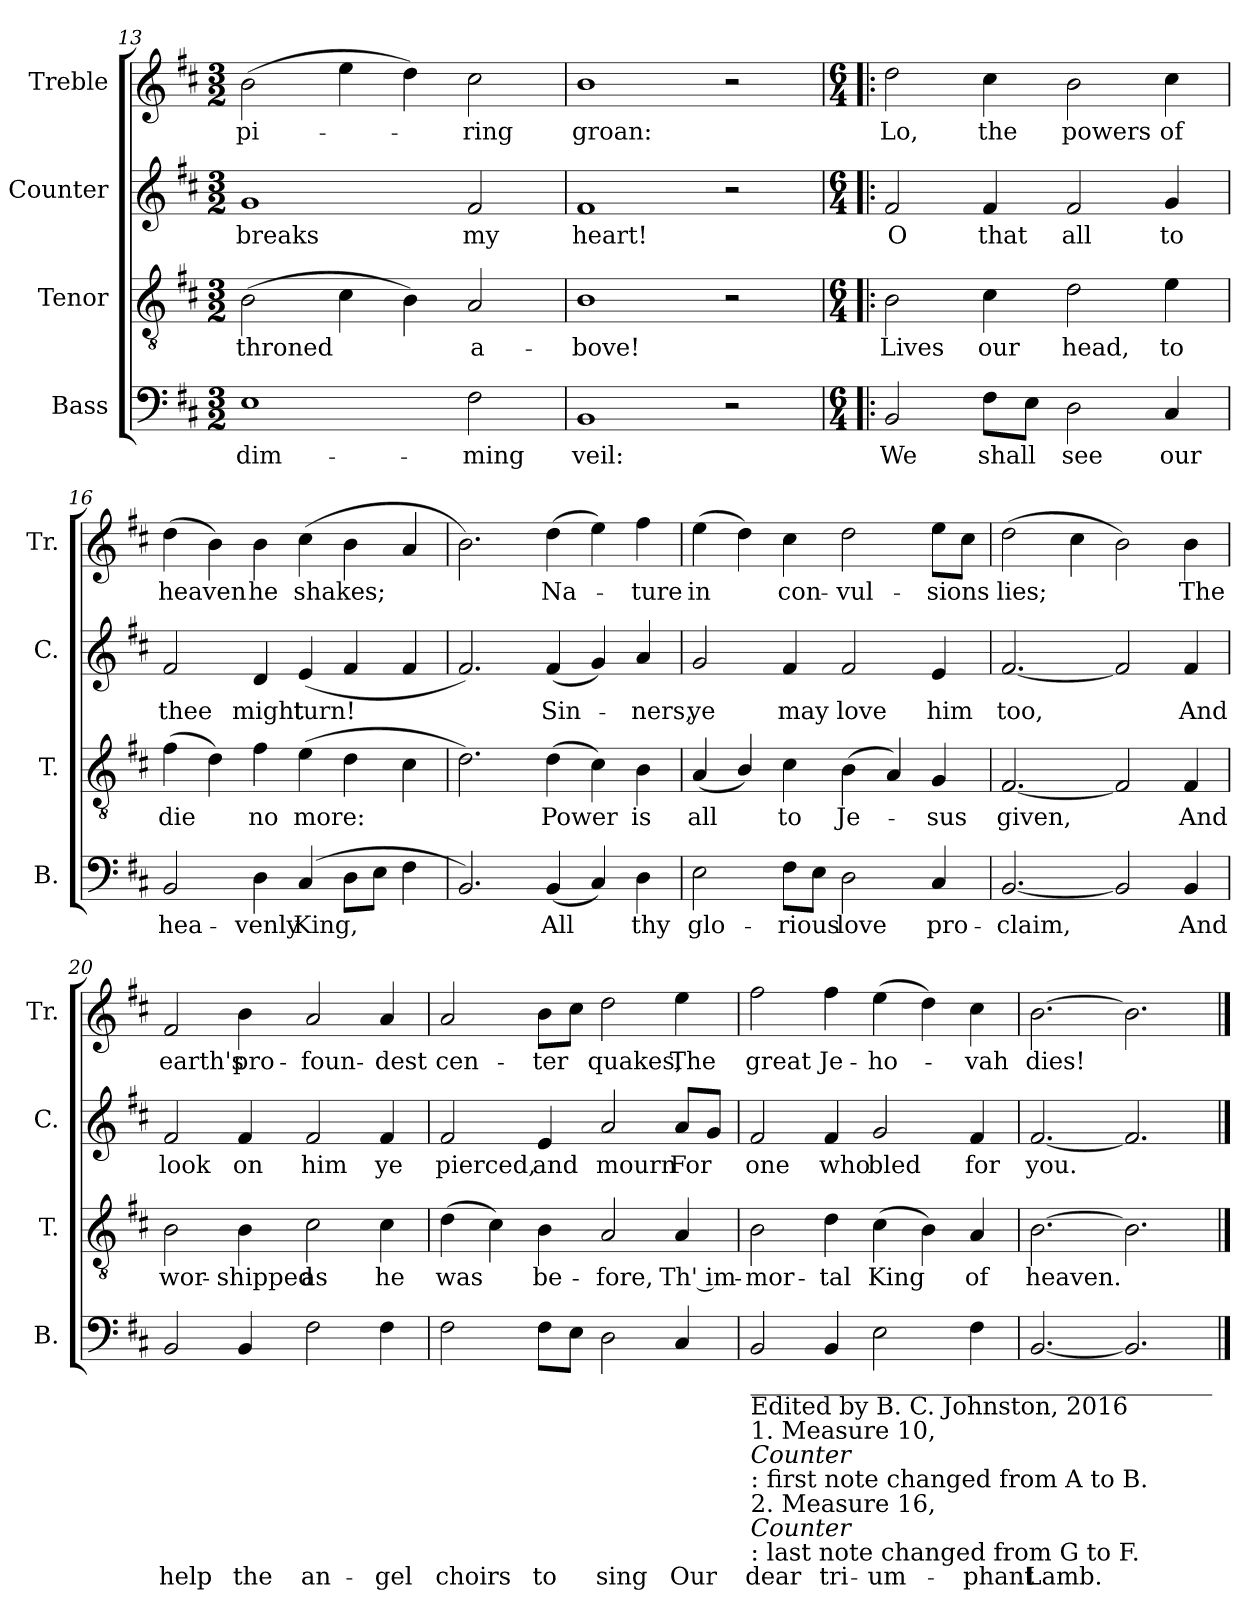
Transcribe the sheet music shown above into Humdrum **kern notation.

**kern	**text	**kern	**text	**kern	**text	**kern	**text
*part4	*part4	*part3	*part3	*part2	*part2	*part1	*part1
*staff4	*staff4	*staff3	*staff3	*staff2	*staff2	*staff1	*staff1
*I"Bass	*	*I"Tenor	*	*I"Counter	*	*I"Treble	*
*I'B.	*	*I'T.	*	*I'C.	*	*I'Tr.	*
*clefF4	*	*clefGv2	*	*clefG2	*	*clefG2	*
*k[f#c#]	*	*k[f#c#]	*	*k[f#c#]	*	*k[f#c#]	*
*M3/2	*	*M3/2	*	*M3/2	*	*M3/2	*
=13	=13	=13	=13	=13	=13	=13	=13
1E	dim-	(2B\	-throned	1g	breaks	(2b\	-pi-
.	.	4c#\	.	.	.	4ee\	.
.	.	4B\)	.	.	.	4dd\)	.
2F#\	-ming	2A/	a-	2f#/	my	2cc#\	-ring
=14	=14	=14	=14	=14	=14	=14	=14
1BB	veil:	1B	-bove!	1f#	heart!	1b	groan:
2r	.	2r	.	2r	.	2r	.
=15!|:	=15!|:	=15!|:	=15!|:	=15!|:	=15!|:	=15!|:	=15!|:
*M6/4	*	*M6/4	*	*M6/4	*	*M6/4	*
2BB/	We	2B\	Lives	2f#/	O	2dd\	Lo,
8F#\L	shall	4c#\	our	4f#/	that	4cc#\	the
8E\J	.	.	.	.	.	.	.
2D\	see	2d\	head,	2f#/	all	2b\	powers
4C#/	our	4e\	to	4g/	to	4cc#\	of
!!LO:LB:g=z
=16	=16	=16	=16	=16	=16	=16	=16
2BB/	hea-	(4f#\	die	2f#/	thee	(4dd\	heaven
.	.	4d\)	.	.	.	4b\)	.
4D\	-venly	4f#\	no	4d/	might	4b\	he
(4C#/	King,	(4e\	more:	(4e/	turn!	(4cc#\	shakes;
8D\L	.	4d\	.	4f#/	.	4b\	.
8E\J	.	.	.	.	.	.	.
4F#\	.	4c#\	.	4f#/	.	4a/	.
=17	=17	=17	=17	=17	=17	=17	=17
2.BB/)	.	2.d\)	.	2.f#/)	.	2.b\)	.
(4BB/	All	(4d\	Power	(4f#/	Sin-	(4dd\	Na-
4C#/)	.	4c#\)	.	4g/)	.	4ee\)	.
4D\	thy	4B\	is	4a/	-ners,	4ff#\	-ture
=18	=18	=18	=18	=18	=18	=18	=18
2E\	glo-	(4A/	all	2g/	ye	(4ee\	in
.	.	4B/)	.	.	.	4dd\)	.
8F#\L	-rious	4c#\	to	4f#/	may	4cc#\	con-
8E\J	.	.	.	.	.	.	.
2D\	love	(4B\	Je-	2f#/	love	2dd\	-vul-
.	.	4A/)	.	.	.	.	.
4C#/	pro-	4G/	-sus	4e/	him	8ee\L	-sions
.	.	.	.	.	.	8cc#\J	.
=19	=19	=19	=19	=19	=19	=19	=19
[2.BB/	-claim,	[2.F#/	given,	[2.f#/	too,	(2dd\	lies;
.	.	.	.	.	.	4cc#\	.
2BB/]	.	2F#/]	.	2f#/]	.	2b\)	.
4BB/	And	4F#/	And	4f#/	And	4b\	The
=20	=20	=20	=20	=20	=20	=20	=20
2BB/	help	2B\	wor-	2f#/	look	2f#/	earth's
4BB/	the	4B\	-shipped	4f#/	on	4b\	pro-
2F#\	an-	2c#\	as	2f#/	him	2a/	-foun-
4F#\	-gel	4c#\	he	4f#/	ye	4a/	-dest
!!LO:LB:g=z
=21	=21	=21	=21	=21	=21	=21	=21
2F#\	choirs	(4d\	was	2f#/	pierced,	2a/	cen-
.	.	4c#\)	.	.	.	.	.
8F#\L	to	4B\	be-	4e/	and	8b\L	-ter
8E\J	.	.	.	.	.	8cc#\J	.
2D\	sing	2A/	-fore,	2a/	mourn	2dd\	quakes,
4C#/	Our	4A/	Th' im-	8a/L	For	4ee\	The
.	.	.	.	8g/J	.	.	.
=22	=22	=22	=22	=22	=22	=22	=22
!LO:TX:b:t=______________________________________	!	!	!	!	!	!	!
!LO:TX:b:t=Edited by B. C. Johnston, 2016	!	!	!	!	!	!	!
!LO:TX:b:t=1. Measure 10,	!	!	!	!	!	!	!
!LO:TX:b:i:t=Counter	!	!	!	!	!	!	!
!LO:TX:b:t=&colon;  first  note  changed  from  A  to  B.	!	!	!	!	!	!	!
!LO:TX:b:t=2. Measure 16,	!	!	!	!	!	!	!
!LO:TX:b:i:t=Counter	!	!	!	!	!	!	!
!LO:TX:b:t=&colon;  last  note  changed  from  G  to  F.	!	!	!	!	!	!	!
2BB/	dear	2B\	-mor-	2f#/	one	2ff#\	great
4BB/	tri-	4d\	-tal	4f#/	who	4ff#\	Je-
2E\	-um-	(4c#\	King	2g/	bled	(4ee\	-ho-
.	.	4B\)	.	.	.	4dd\)	.
4F#\	-phant	4A/	of	4f#/	for	4cc#\	-vah
=23	=23	=23	=23	=23	=23	=23	=23
[2.BB/	Lamb.	[2.B\	heaven.	[2.f#/	you.	[2.b\	dies!
2.BB/]	.	2.B\]	.	2.f#/]	.	2.b\]	.
==	==	==	==	==	==	==	==
*-	*-	*-	*-	*-	*-	*-	*-
